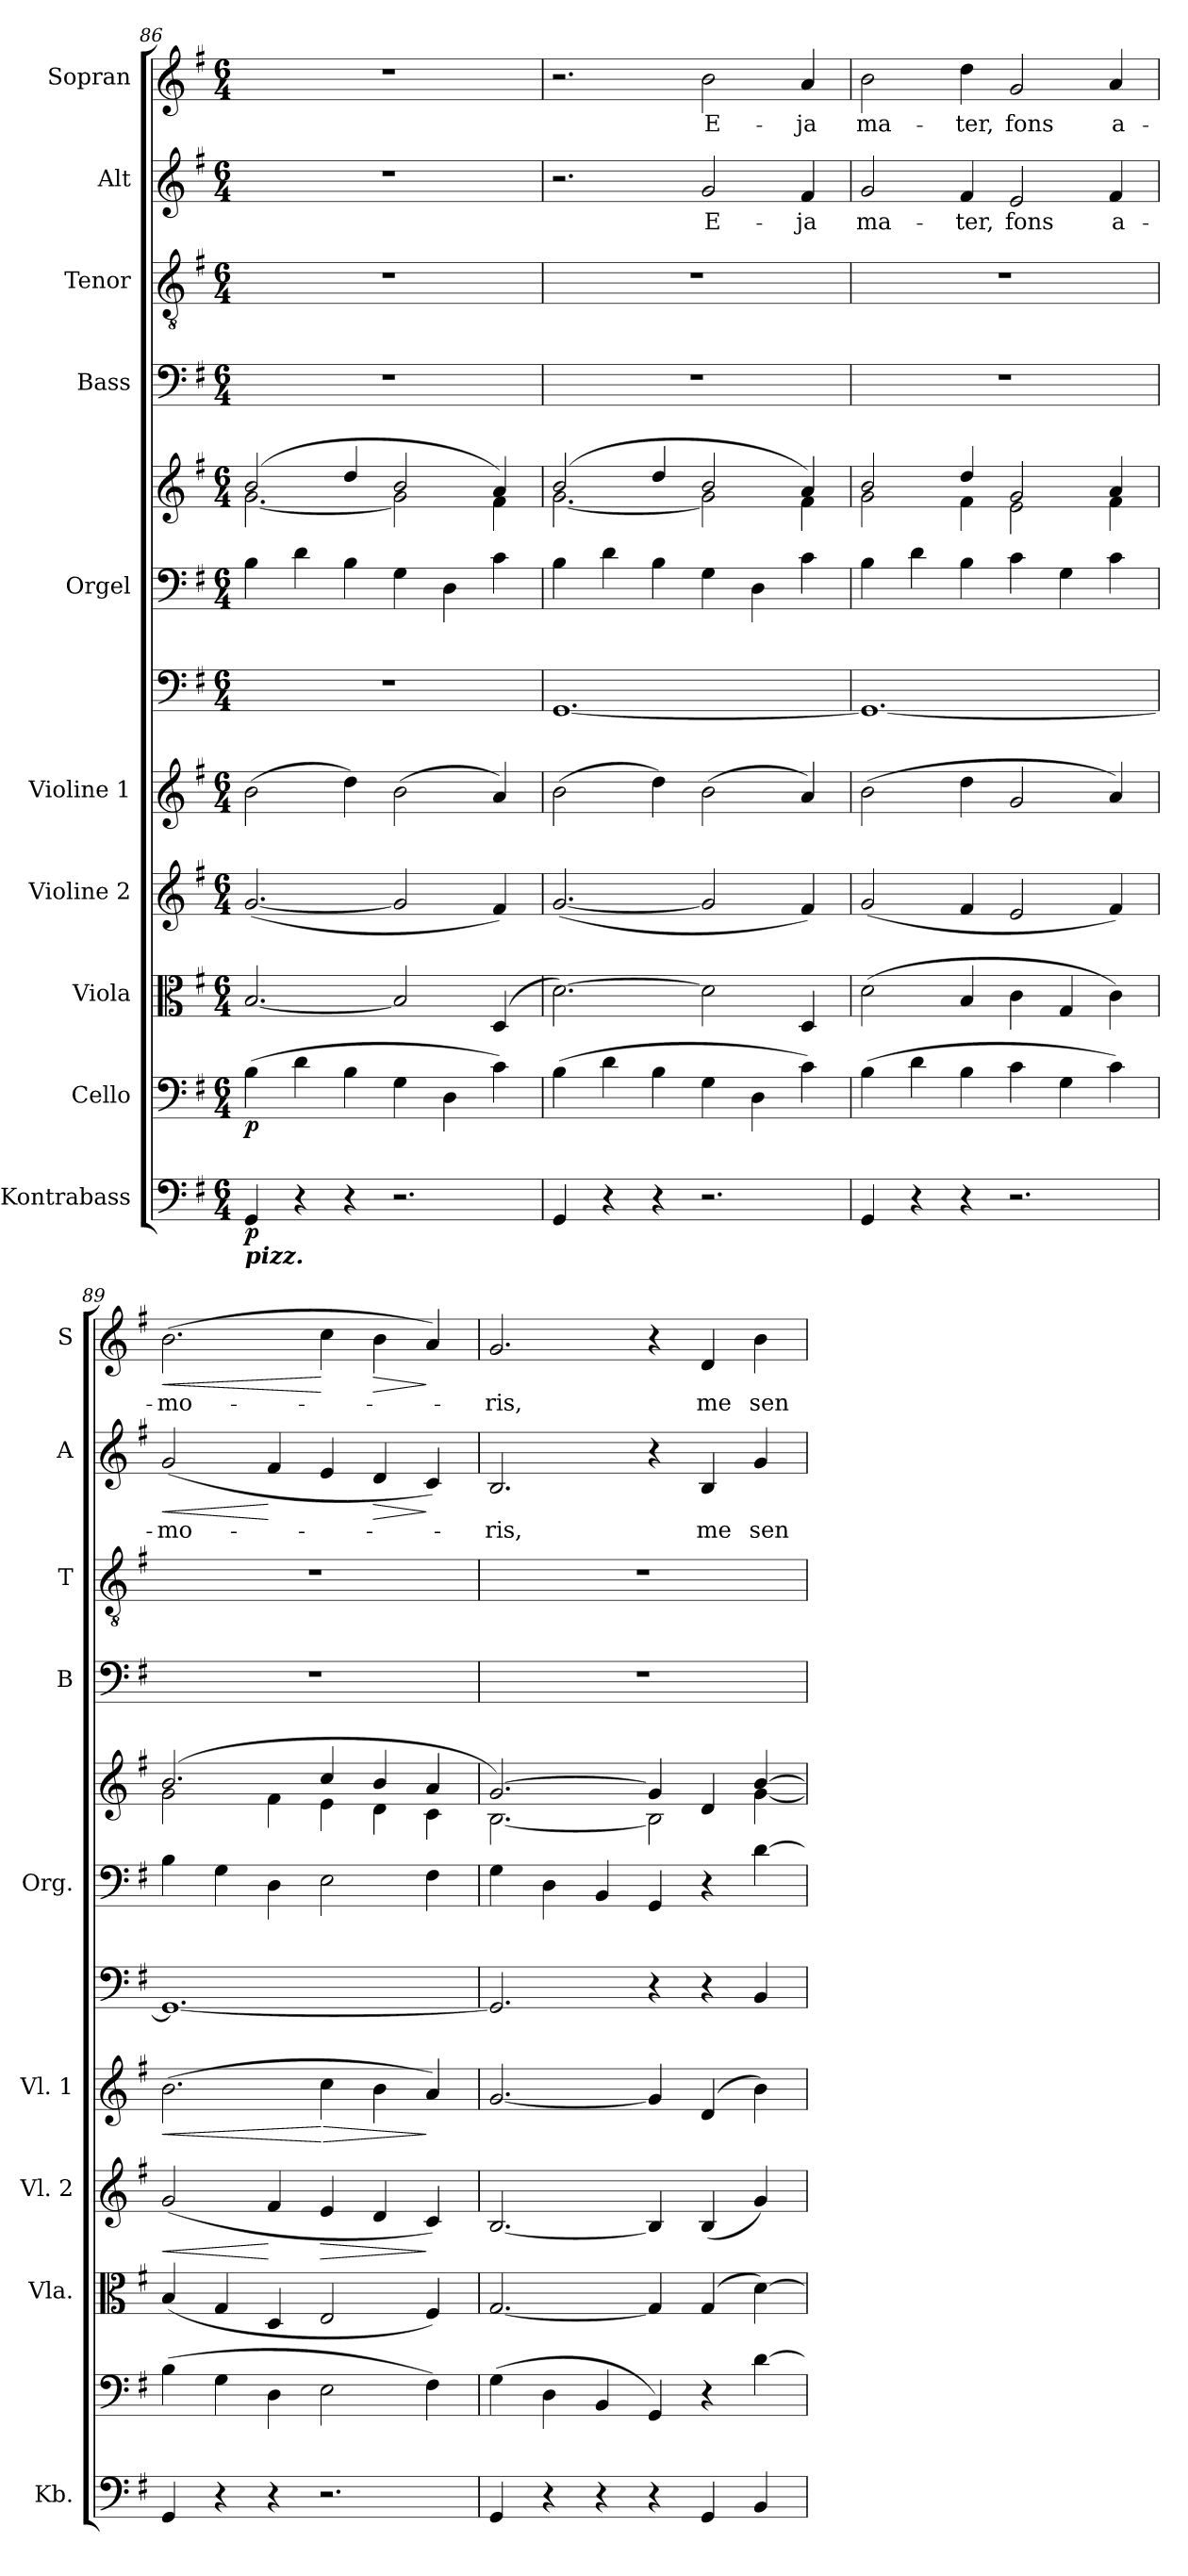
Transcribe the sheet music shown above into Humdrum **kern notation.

**kern	**dynam	**kern	**dynam	**kern	**kern	**dynam	**kern	**dynam	**kern	**kern	**kern	**kern	**kern	**kern	**text	**dynam	**kern	**text	**dynam
*part11	*part11	*part10	*part10	*part9	*part8	*part8	*part7	*part7	*part6	*part5	*part5	*part4	*part3	*part2	*part2	*part2	*part1	*part1	*part1
*staff12	*staff12	*staff11	*staff11	*staff10	*staff9	*staff9	*staff8	*staff8	*staff7	*staff6	*staff5	*staff4	*staff3	*staff2	*staff2	*staff2	*staff1	*staff1	*staff1
*I"Kontrabass	*	*I"Cello	*	*I"Viola	*I"Violine 2	*	*I"Violine 1	*	*	*I"Orgel	*	*I"Bass	*I"Tenor	*I"Alt	*	*	*I"Sopran	*	*
*I'Kb.	*	*	*	*I'Vla.	*I'Vl. 2	*	*I'Vl. 1	*	*	*I'Org.	*	*I'B	*I'T	*I'A	*	*	*I'S	*	*
!!LO:PB:g=z
*clefF4	*	*clefF4	*	*clefC3	*clefG2	*	*clefG2	*	*clefF4	*clefF4	*clefG2	*clefF4	*clefGv2	*clefG2	*	*	*clefG2	*	*
*ITrd7c12	*	*	*	*	*	*	*	*	*	*	*	*	*	*	*	*	*	*	*
*k[f#]	*	*k[f#]	*	*k[f#]	*k[f#]	*	*k[f#]	*	*k[f#]	*k[f#]	*k[f#]	*k[f#]	*k[f#]	*k[f#]	*	*	*k[f#]	*	*
*G:	*	*G:	*	*G:	*G:	*	*G:	*	*G:	*G:	*G:	*G:	*G:	*G:	*	*	*G:	*	*
*M6/4	*	*M6/4	*	*M6/4	*M6/4	*	*M6/4	*	*M6/4	*M6/4	*M6/4	*M6/4	*M6/4	*M6/4	*	*	*M6/4	*	*
=86	=86	=86	=86	=86	=86	=86	=86	=86	=86	=86	=86	=86	=86	=86	=86	=86	=86	=86	=86
*	*	*	*	*	*	*	*	*	*	*	*^	*	*	*	*	*	*	*	*
!LO:TX:b:Bi:t=pizz.	!	!	!	!	!	!	!	!	!	!	!	!	!	!	!	!	!	!	!	!
!	!LO:DY:b	!	!LO:DY:b	!	!	!	!	!	!	!	!	!	!	!	!	!	!	!	!	!
4GGG/	p	(>4B\	p	[2.B/	(<[2.g/	.	(>2b\	.	1.r	4B\	(2b/	[<2.g\	1.r	1.r	1.r	.	.	1.r	.	.
4r	.	4d\	.	.	.	.	.	.	.	4d\	.	.	.	.	.	.	.	.	.	.
4r	.	4B\	.	.	.	.	4dd\)	.	.	4B\	4dd/	.	.	.	.	.	.	.	.	.
2.r	.	4G\	.	2B/]	2g/]	.	(>2b\	.	.	4G\	2b/	2g\]	.	.	.	.	.	.	.	.
.	.	4D\	.	.	.	.	.	.	.	4D\	.	.	.	.	.	.	.	.	.	.
.	.	4c\)	.	(4D/	4f#/)	.	4a/)	.	.	4c\	4a/)	4f#\	.	.	.	.	.	.	.	.
=87	=87	=87	=87	=87	=87	=87	=87	=87	=87	=87	=87	=87	=87	=87	=87	=87	=87	=87	=87	=87
4GGG/	.	(>4B\	.	[2.d\)	(<[2.g/	.	(>2b\	.	[1.GG	4B\	(2b/	[<2.g\	1.r	1.r	2.r	.	.	2.r	.	.
4r	.	4d\	.	.	.	.	.	.	.	4d\	.	.	.	.	.	.	.	.	.	.
4r	.	4B\	.	.	.	.	4dd\)	.	.	4B\	4dd/	.	.	.	.	.	.	.	.	.
!	!	!	!	!	!	!	!	!	!	!	!	!	!	!	!	!LO:LY:b	!	!	!LO:LY:b	!
2.r	.	4G\	.	2d\]	2g/]	.	(>2b\	.	.	4G\	2b/	2g\]	.	.	2g/	E-	.	2b\	E-	.
.	.	4D\	.	.	.	.	.	.	.	4D\	.	.	.	.	.	.	.	.	.	.
!	!	!	!	!	!	!	!	!	!	!	!	!	!	!	!	!LO:LY:b	!	!	!LO:LY:b	!
.	.	4c\)	.	4D/	4f#/)	.	4a/)	.	.	4c\	4a/)	4f#\	.	.	4f#/	-ja	.	4a/	-ja	.
=88	=88	=88	=88	=88	=88	=88	=88	=88	=88	=88	=88	=88	=88	=88	=88	=88	=88	=88	=88	=88
!	!	!	!	!	!	!	!	!	!	!	!	!	!	!	!	!LO:LY:b	!	!	!LO:LY:b	!
4GGG/	.	(>4B\	.	(>2d\	(<2g/	.	(>2b\	.	1.GG_	4B\	2b/	2g\	1.r	1.r	2g/	ma-	.	2b\	ma-	.
4r	.	4d\	.	.	.	.	.	.	.	4d\	.	.	.	.	.	.	.	.	.	.
!	!	!	!	!	!	!	!	!	!	!	!	!	!	!	!	!LO:LY:b	!	!	!LO:LY:b	!
4r	.	4B\	.	4B/	4f#/	.	4dd\	.	.	4B\	4dd/	4f#\	.	.	4f#/	-ter,	.	4dd\	-ter,	.
!	!	!	!	!	!	!	!	!	!	!	!	!	!	!	!	!LO:LY:b	!	!	!LO:LY:b	!
2.r	.	4c\	.	4c\	2e/	.	2g/	.	.	4c\	2g/	2e\	.	.	2e/	fons	.	2g/	fons	.
.	.	4G\	.	4G/	.	.	.	.	.	4G\	.	.	.	.	.	.	.	.	.	.
!	!	!	!	!	!	!	!	!	!	!	!	!	!	!	!	!LO:LY:b	!	!	!LO:LY:b	!
.	.	4c\)	.	4c\)	4f#/)	.	4a/)	.	.	4c\	4a/	4f#\	.	.	4f#/	a-	.	4a/	a-	.
=89	=89	=89	=89	=89	=89	=89	=89	=89	=89	=89	=89	=89	=89	=89	=89	=89	=89	=89	=89	=89
!	!	!	!	!	!	!LO:HP:b	!	!LO:HP:b	!	!	!	!	!	!	!	!LO:LY:b	!LO:HP:b	!	!LO:LY:b	!LO:HP:b
4GGG/	.	(>4B\	.	(<4B/	(<2g/	<	(>2.b\	<	1.GG_	4B\	(2.b/	2g\	1.r	1.r	(<2g/	-mo-	<	(>2.b\	-mo-	<
4r	.	4G\	.	4G/	.	.	.	.	.	4G\	.	.	.	.	.	.	.	.	.	.
4r	.	4D\	.	4D/	4f#/	[	.	.	.	4D\	.	4f#\	.	.	4f#/	.	[	.	.	.
!	!	!	!	!	!	!LO:HP:b	!	!LO:HP:n=1:b	!	!	!	!	!	!	!	!	!	!	!	!
2.r	.	2E\	.	2E/	4e/	>	4cc\	[ >	.	2E\	4cc/	4e\	.	.	4e/	.	.	4cc\	.	[
!	!	!	!	!	!	!	!	!	!	!	!	!	!	!	!	!	!LO:HP:b	!	!	!LO:HP:b
.	.	.	.	.	4d/	.	4b\	.	.	.	4b/	4d\	.	.	4d/	.	>	4b\	.	>
.	.	4F#\)	.	4F#/)	4c/)	]	4a/)	]	.	4F#\	4a/	4c\	.	.	4c/)	.	]	4a/)	.	]
=90	=90	=90	=90	=90	=90	=90	=90	=90	=90	=90	=90	=90	=90	=90	=90	=90	=90	=90	=90	=90
!	!	!	!	!	!	!	!	!	!	!	!	!	!	!	!	!LO:LY:b	!	!	!LO:LY:b	!
4GGG/	.	(>4G\	.	[2.G/	[2.B/	.	[2.g/	.	2.GG/]	4G\	[>2.g/)	[<2.B\	1.r	1.r	2.B/	-ris,	.	2.g/	-ris,	.
4r	.	4D\	.	.	.	.	.	.	.	4D\	.	.	.	.	.	.	.	.	.	.
4r	.	4BB/	.	.	.	.	.	.	.	4BB/	.	.	.	.	.	.	.	.	.	.
4r	.	4GG/)	.	4G/]	4B/]	.	4g/]	.	4r	4GG/	4g/]	2B\]	.	.	4r	.	.	4r	.	.
!	!	!	!	!	!	!	!	!	!	!	!	!	!	!	!	!LO:LY:b	!	!	!LO:LY:b	!
4GGG/	.	4r	.	(4G/	(<4B/	.	(4d/	.	4r	4r	4d/	.	.	.	4B/	me	.	4d/	me	.
!	!	!	!	!	!	!	!	!	!	!	!	!	!	!	!	!LO:LY:b	!	!	!LO:LY:b	!
4BBB/	.	[4d\	.	[4d\)	4g/)	.	4b\)	.	4BB/	[4d\	[>4b/	[<4g\	.	.	4g/	sen-	.	4b\	sen-	.
*	*	*	*	*	*	*	*	*	*	*	*v	*v	*	*	*	*	*	*	*	*
=	=	=	=	=	=	=	=	=	=	=	=	=	=	=	=	=	=	=	=
*-	*-	*-	*-	*-	*-	*-	*-	*-	*-	*-	*-	*-	*-	*-	*-	*-	*-	*-	*-
